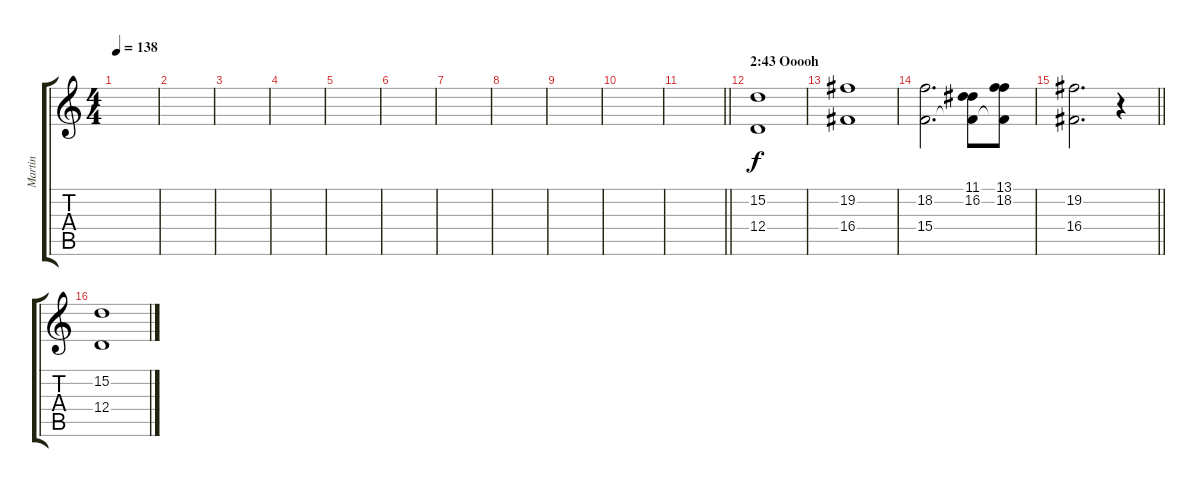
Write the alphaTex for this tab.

\track ("Martin" "Martin") {instrument musicbox}
\staff {score tabs}
\tuning (E4 B3 G3 D3 A2 D2) {hide}
\ts (4 4)
\tempo 138
\clef g2
\ks c
|
|
|
|
|
|
|
|
|
|
\barLineRight lightlight
|
\section ("" "2:43 Ooooh")
(15.2 12.4).1 |
(19.2 16.4).1 |
(18.2 15.4).2{d} (11.1 16.2 15.4{t}).8 (13.1 18.2 15.4{t}).8 |
\barLineRight lightlight
(19.2 16.4).2{d} r.4 |
(15.2 12.4).1
